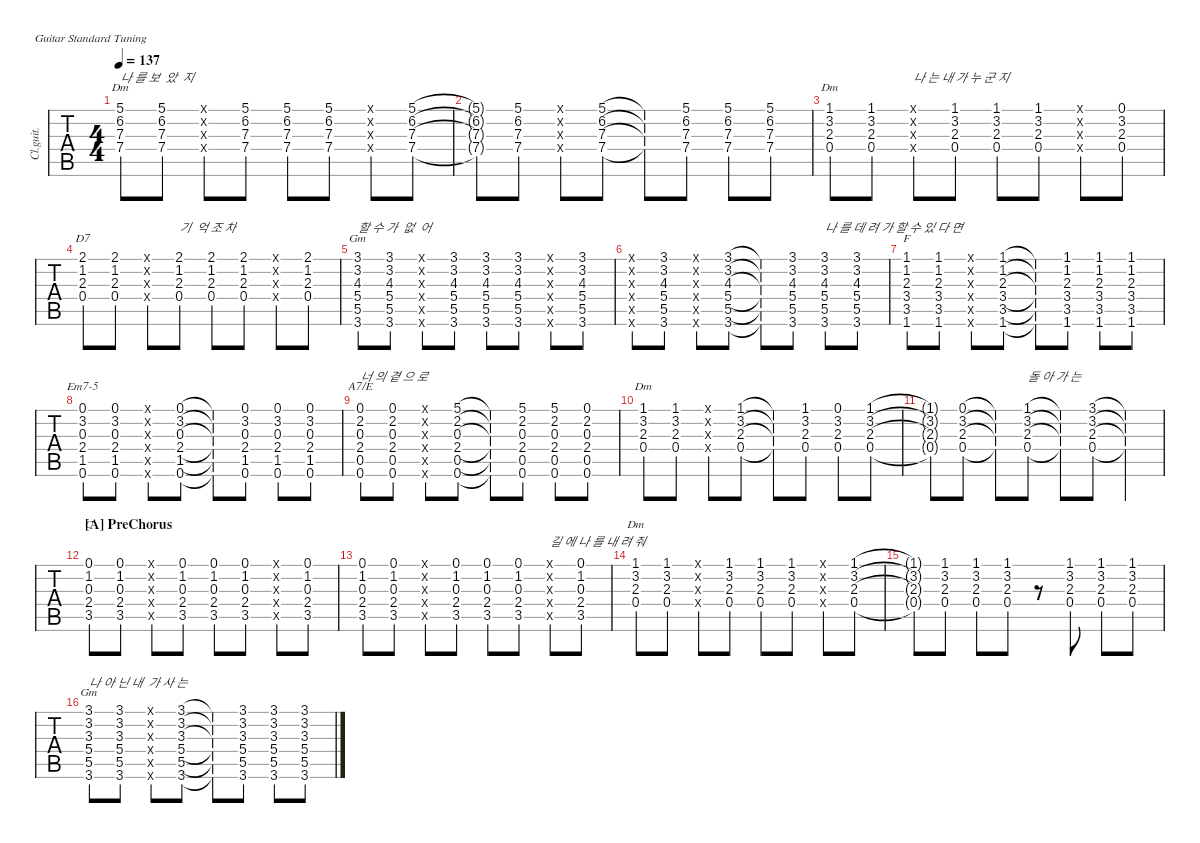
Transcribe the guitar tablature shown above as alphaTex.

\defaultSystemsLayout 4
\hideDynamics
\bracketExtendMode nobrackets
\track ("Guitar2" "Cl.guit.") {defaultSystemsLayout 4 instrument electricguitarclean}
\staff {tabs}
\tuning (E4 B3 G3 D3 A2 E2)
\chord ("Dm" 1 3 2 0 x x) {showdiagram false showfingering false}
\chord ("F" 1 1 2 3 3 1) {showdiagram false showfingering false barre (1 1)}
\chord ("Gm" 3 3 4 5 5 3) {showdiagram false showfingering false barre (3 3)}
\chord ("Dm" 5 6 7 7 x x) {firstfret 5 showdiagram false showfingering false}
\chord ("D7" 2 1 2 0 x x) {showdiagram false showfingering false}
\chord ("Em7-5" 0 3 0 2 1 0) {showdiagram false showfingering false}
\chord ("A7/E" 0 2 0 2 0 0) {showdiagram false showfingering false}
\chord ("C" 0 1 0 2 3 x) {showdiagram false showfingering false}
\chord ("Gm" 3 3 3 5 5 3) {showdiagram false showfingering false barre (3 3 3)}
\ts (4 4)
\tempo 137
\clef g2
\ks f
(7.4{acc forcenatural} 7.3{acc forcenatural} 6.2{acc forcenatural} 5.1{acc forcenatural}).8{ch "Dm" txt "나 를 보  았  지" dy mf} (7.4{acc forcenatural} 7.3{acc forcenatural} 6.2{acc forcenatural} 5.1{acc forcenatural}).8 (0.4{x acc forcenatural} 2.3{x acc forcenatural} 3.2{x acc forcenatural} 1.1{x acc forcenatural}).8 (7.4{acc forcenatural} 7.3{acc forcenatural} 6.2{acc forcenatural} 5.1{acc forcenatural}).8 (7.4{acc forcenatural} 7.3{acc forcenatural} 6.2{acc forcenatural} 5.1{acc forcenatural}).8 (7.4{acc forcenatural} 7.3{acc forcenatural} 6.2{acc forcenatural} 5.1{acc forcenatural}).8 (0.4{x acc forcenatural} 2.3{x acc forcenatural} 3.2{x acc forcenatural} 1.1{x acc forcenatural}).8 (7.4{acc forcenatural} 7.3{acc forcenatural} 6.2{acc forcenatural} 5.1{acc forcenatural}).8 |
(7.4{t acc forcenatural} 7.3{t acc forcenatural} 6.2{t acc forcenatural} 5.1{t acc forcenatural}).8 (7.4{acc forcenatural} 7.3{acc forcenatural} 6.2{acc forcenatural} 5.1{acc forcenatural}).8 (0.4{x acc forcenatural} 2.3{x acc forcenatural} 3.2{x acc forcenatural} 1.1{x acc forcenatural}).8 (7.4{acc forcenatural} 7.3{acc forcenatural} 6.2{acc forcenatural} 5.1{acc forcenatural}).8 (7.4{t acc forcenatural} 7.3{t acc forcenatural} 6.2{t acc forcenatural} 5.1{t acc forcenatural}).8 (7.4{acc forcenatural} 7.3{acc forcenatural} 6.2{acc forcenatural} 5.1{acc forcenatural}).8 (7.4{acc forcenatural} 7.3{acc forcenatural} 6.2{acc forcenatural} 5.1{acc forcenatural}).8 (7.4{acc forcenatural} 7.3{acc forcenatural} 6.2{acc forcenatural} 5.1{acc forcenatural}).8 |
(0.4{acc forcenatural} 2.3{acc forcenatural} 3.2{acc forcenatural} 1.1{acc forcenatural}).8{ch "Dm"} (0.4{acc forcenatural} 2.3{acc forcenatural} 3.2{acc forcenatural} 1.1{acc forcenatural}).8 (0.4{x acc forcenatural} 2.3{x acc forcenatural} 3.2{x acc forcenatural} 1.1{x acc forcenatural}).8{txt "나 는 내 가 누 군 지"} (0.4{acc forcenatural} 2.3{acc forcenatural} 3.2{acc forcenatural} 1.1{acc forcenatural}).8 (0.4{acc forcenatural} 2.3{acc forcenatural} 3.2{acc forcenatural} 1.1{acc forcenatural}).8 (0.4{acc forcenatural} 2.3{acc forcenatural} 3.2{acc forcenatural} 1.1{acc forcenatural}).8 (0.4{x acc forcenatural} 2.3{x acc forcenatural} 3.2{x acc forcenatural} 1.1{x acc forcenatural}).8 (0.4{acc forcenatural} 2.3{acc forcenatural} 3.2{acc forcenatural} 0.1{acc forcenatural}).8 |
(2.3{acc forcenatural} 1.2{acc forcenatural} 2.1{acc b} 0.4{acc forcenatural}).8{ch "D7"} (2.3{acc forcenatural} 1.2{acc forcenatural} 2.1{acc b} 0.4{acc forcenatural}).8 (2.3{x acc forcenatural} 1.2{x acc forcenatural} 2.1{x acc b} 0.4{x acc forcenatural}).8 (2.3{acc forcenatural} 1.2{acc forcenatural} 2.1{acc b} 0.4{acc forcenatural}).8{txt "기  억 조 차"} (2.3{acc forcenatural} 1.2{acc forcenatural} 2.1{acc b} 0.4{acc forcenatural}).8 (2.3{acc forcenatural} 1.2{acc forcenatural} 2.1{acc b} 0.4{acc forcenatural}).8 (2.3{x acc forcenatural} 1.2{x acc forcenatural} 2.1{x acc b} 0.4{x acc forcenatural}).8 (2.3{acc forcenatural} 1.2{acc forcenatural} 2.1{acc b} 0.4{acc forcenatural}).8 |
(5.5{acc forcenatural} 5.4{acc forcenatural} 4.3{acc forcenatural} 3.2{acc forcenatural} 3.1{acc forcenatural} 3.6{acc forcenatural}).8{ch "Gm" txt "할 수 가  없  어"} (5.5{acc forcenatural} 5.4{acc forcenatural} 4.3{acc forcenatural} 3.2{acc forcenatural} 3.1{acc forcenatural} 3.6{acc forcenatural}).8 (5.5{x acc forcenatural} 5.4{x acc forcenatural} 4.3{x acc forcenatural} 3.2{x acc forcenatural} 3.1{x acc forcenatural} 3.6{x acc forcenatural}).8 (5.5{acc forcenatural} 5.4{acc forcenatural} 4.3{acc forcenatural} 3.2{acc forcenatural} 3.1{acc forcenatural} 3.6{acc forcenatural}).8 (5.5{acc forcenatural} 5.4{acc forcenatural} 4.3{acc forcenatural} 3.2{acc forcenatural} 3.1{acc forcenatural} 3.6{acc forcenatural}).8 (5.5{acc forcenatural} 5.4{acc forcenatural} 4.3{acc forcenatural} 3.2{acc forcenatural} 3.1{acc forcenatural} 3.6{acc forcenatural}).8 (5.5{x acc forcenatural} 5.4{x acc forcenatural} 4.3{x acc forcenatural} 3.2{x acc forcenatural} 3.1{x acc forcenatural} 3.6{x acc forcenatural}).8 (5.5{acc forcenatural} 5.4{acc forcenatural} 4.3{acc forcenatural} 3.2{acc forcenatural} 3.1{acc forcenatural} 3.6{acc forcenatural}).8 |
(5.5{x acc forcenatural} 5.4{x acc forcenatural} 4.3{x acc forcenatural} 3.2{x acc forcenatural} 3.1{x acc forcenatural} 3.6{x acc forcenatural}).8 (5.5{acc forcenatural} 5.4{acc forcenatural} 4.3{acc forcenatural} 3.2{acc forcenatural} 3.1{acc forcenatural} 3.6{acc forcenatural}).8 (5.5{x acc forcenatural} 5.4{x acc forcenatural} 4.3{x acc forcenatural} 3.2{x acc forcenatural} 3.1{x acc forcenatural} 3.6{x acc forcenatural}).8 (5.5{acc forcenatural} 5.4{acc forcenatural} 4.3{acc forcenatural} 3.2{acc forcenatural} 3.1{acc forcenatural} 3.6{acc forcenatural}).8 (5.5{t acc forcenatural} 5.4{t acc forcenatural} 4.3{t acc forcenatural} 3.2{t acc forcenatural} 3.1{t acc forcenatural} 3.6{t acc forcenatural}).8 (5.5{acc forcenatural} 5.4{acc forcenatural} 4.3{acc forcenatural} 3.2{acc forcenatural} 3.1{acc forcenatural} 3.6{acc forcenatural}).8 (5.5{acc forcenatural} 5.4{acc forcenatural} 4.3{acc forcenatural} 3.2{acc forcenatural} 3.1{acc forcenatural} 3.6{acc forcenatural}).8{txt "나 를 데 려 가 할 수 있 다 면 "} (5.5{acc forcenatural} 5.4{acc forcenatural} 4.3{acc forcenatural} 3.2{acc forcenatural} 3.1{acc forcenatural} 3.6{acc forcenatural}).8 |
(3.5{acc forcenatural} 3.4{acc forcenatural} 2.3{acc forcenatural} 1.2{acc forcenatural} 1.1{acc forcenatural} 1.6{acc forcenatural}).8{ch "F"} (3.5{acc forcenatural} 3.4{acc forcenatural} 2.3{acc forcenatural} 1.2{acc forcenatural} 1.1{acc forcenatural} 1.6{acc forcenatural}).8 (3.5{x acc forcenatural} 3.4{x acc forcenatural} 2.3{x acc forcenatural} 1.2{x acc forcenatural} 1.1{x acc forcenatural} 1.6{x acc forcenatural}).8 (3.5{acc forcenatural} 3.4{acc forcenatural} 2.3{acc forcenatural} 1.2{acc forcenatural} 1.1{acc forcenatural} 1.6{acc forcenatural}).8 (3.5{t acc forcenatural} 3.4{t acc forcenatural} 2.3{t acc forcenatural} 1.2{t acc forcenatural} 1.1{t acc forcenatural} 1.6{t acc forcenatural}).8 (3.5{acc forcenatural} 3.4{acc forcenatural} 2.3{acc forcenatural} 1.2{acc forcenatural} 1.1{acc forcenatural} 1.6{acc forcenatural}).8 (3.5{acc forcenatural} 3.4{acc forcenatural} 2.3{acc forcenatural} 1.2{acc forcenatural} 1.1{acc forcenatural} 1.6{acc forcenatural}).8 (3.5{acc forcenatural} 3.4{acc forcenatural} 2.3{acc forcenatural} 1.2{acc forcenatural} 1.1{acc forcenatural} 1.6{acc forcenatural}).8 |
(1.5{acc b} 3.2{acc forcenatural} 0.1{acc forcenatural} 2.4{acc forcenatural} 0.3{acc forcenatural} 0.6{acc forcenatural}).8{ch "Em7-5"} (1.5{acc b} 3.2{acc forcenatural} 0.1{acc forcenatural} 2.4{acc forcenatural} 0.3{acc forcenatural} 0.6{acc forcenatural}).8 (1.5{x acc b} 3.2{x acc forcenatural} 0.1{x acc forcenatural} 2.4{x acc forcenatural} 0.3{x acc forcenatural} 0.6{x acc forcenatural}).8 (1.5{acc b} 3.2{acc forcenatural} 0.1{acc forcenatural} 2.4{acc forcenatural} 0.3{acc forcenatural} 0.6{acc forcenatural}).8 (1.5{t acc b} 3.2{t acc forcenatural} 0.1{t acc forcenatural} 2.4{t acc forcenatural} 0.3{t acc forcenatural} 0.6{t acc forcenatural}).8 (1.5{acc b} 3.2{acc forcenatural} 0.1{acc forcenatural} 2.4{acc forcenatural} 0.3{acc forcenatural} 0.6{acc forcenatural}).8 (1.5{acc b} 3.2{acc forcenatural} 0.1{acc forcenatural} 2.4{acc forcenatural} 0.3{acc forcenatural} 0.6{acc forcenatural}).8 (1.5{acc b} 3.2{acc forcenatural} 0.1{acc forcenatural} 2.4{acc forcenatural} 0.3{acc forcenatural} 0.6{acc forcenatural}).8 |
(0.5{acc forcenatural} 2.2{acc b} 2.4{acc forcenatural} 0.3{acc forcenatural} 0.6{acc forcenatural} 0.1{acc forcenatural}).8{ch "A7/E" txt "너 의 곁 으 로"} (0.5{acc forcenatural} 2.2{acc b} 2.4{acc forcenatural} 0.3{acc forcenatural} 0.6{acc forcenatural} 0.1{acc forcenatural}).8 (0.5{x acc forcenatural} 2.2{x acc b} 2.4{x acc forcenatural} 0.3{x acc forcenatural} 0.6{x acc forcenatural} 0.1{x acc forcenatural}).8 (0.5{acc forcenatural} 2.2{acc b} 2.4{acc forcenatural} 0.3{acc forcenatural} 0.6{acc forcenatural} 5.1{acc forcenatural}).8 (0.5{t acc forcenatural} 2.2{t acc b} 2.4{t acc forcenatural} 0.3{t acc forcenatural} 0.6{t acc forcenatural} 5.1{t acc forcenatural}).8 (0.5{acc forcenatural} 2.2{acc b} 2.4{acc forcenatural} 0.3{acc forcenatural} 0.6{acc forcenatural} 5.1{acc forcenatural}).8 (0.5{acc forcenatural} 2.2{acc b} 2.4{acc forcenatural} 0.3{acc forcenatural} 0.6{acc forcenatural} 5.1{acc forcenatural}).8 (0.5{acc forcenatural} 2.2{acc b} 2.4{acc forcenatural} 0.3{acc forcenatural} 0.6{acc forcenatural} 0.1{acc forcenatural}).8 |
(0.4{acc forcenatural} 2.3{acc forcenatural} 3.2{acc forcenatural} 1.1{acc forcenatural}).8{ch "Dm"} (0.4{acc forcenatural} 2.3{acc forcenatural} 3.2{acc forcenatural} 1.1{acc forcenatural}).8 (0.4{x acc forcenatural} 2.3{x acc forcenatural} 3.2{x acc forcenatural} 1.1{x acc forcenatural}).8 (0.4{acc forcenatural} 2.3{acc forcenatural} 3.2{acc forcenatural} 1.1{acc forcenatural}).8 (0.4{t acc forcenatural} 2.3{t acc forcenatural} 3.2{t acc forcenatural} 1.1{t acc forcenatural}).8 (0.4{acc forcenatural} 2.3{acc forcenatural} 3.2{acc forcenatural} 1.1{acc forcenatural}).8 (0.4{acc forcenatural} 2.3{acc forcenatural} 3.2{acc forcenatural} 0.1{acc forcenatural}).8 (0.4{acc forcenatural} 2.3{acc forcenatural} 3.2{acc forcenatural} 1.1{acc forcenatural}).8 |
(0.4{t acc forcenatural} 2.3{t acc forcenatural} 3.2{t acc forcenatural} 1.1{t acc forcenatural}).8 (0.4{acc forcenatural} 2.3{acc forcenatural} 3.2{acc forcenatural} 0.1{acc forcenatural}).8 (0.4{t acc forcenatural} 2.3{t acc forcenatural} 3.2{t acc forcenatural} 0.1{t acc forcenatural}).8 (0.4{acc forcenatural} 2.3{acc forcenatural} 3.2{acc forcenatural} 1.1{acc forcenatural}).8{txt "돌 아 가 는"} (0.4{t acc forcenatural} 2.3{t acc forcenatural} 3.2{t acc forcenatural} 1.1{t acc forcenatural}).8 (0.4{acc forcenatural} 2.3{acc forcenatural} 3.2{acc forcenatural} 3.1{acc forcenatural}).8 (0.4{t acc forcenatural} 2.3{t acc forcenatural} 3.2{t acc forcenatural} 3.1{t acc forcenatural}).4 |
\section ("A" "PreChorus")
(2.4{acc forcenatural} 0.3{acc forcenatural} 1.2{acc forcenatural} 0.1{acc forcenatural} 3.5{acc forcenatural}).8{ch "C"} (2.4{acc forcenatural} 0.3{acc forcenatural} 1.2{acc forcenatural} 0.1{acc forcenatural} 3.5{acc forcenatural}).8 (2.4{x acc forcenatural} 0.3{x acc forcenatural} 1.2{x acc forcenatural} 0.1{x acc forcenatural} 3.5{x acc forcenatural}).8 (2.4{acc forcenatural} 0.3{acc forcenatural} 1.2{acc forcenatural} 0.1{acc forcenatural} 3.5{acc forcenatural}).8 (2.4{acc forcenatural} 0.3{acc forcenatural} 1.2{acc forcenatural} 0.1{acc forcenatural} 3.5{acc forcenatural}).8 (2.4{acc forcenatural} 0.3{acc forcenatural} 1.2{acc forcenatural} 0.1{acc forcenatural} 3.5{acc forcenatural}).8 (2.4{x acc forcenatural} 0.3{x acc forcenatural} 1.2{x acc forcenatural} 0.1{x acc forcenatural} 3.5{x acc forcenatural}).8 (2.4{acc forcenatural} 0.3{acc forcenatural} 1.2{acc forcenatural} 0.1{acc forcenatural} 3.5{acc forcenatural}).8 |
(2.4{acc forcenatural} 0.3{acc forcenatural} 1.2{acc forcenatural} 0.1{acc forcenatural} 3.5{acc forcenatural}).8 (2.4{acc forcenatural} 0.3{acc forcenatural} 1.2{acc forcenatural} 0.1{acc forcenatural} 3.5{acc forcenatural}).8 (2.4{x acc forcenatural} 0.3{x acc forcenatural} 1.2{x acc forcenatural} 0.1{x acc forcenatural} 3.5{x acc forcenatural}).8 (2.4{acc forcenatural} 0.3{acc forcenatural} 1.2{acc forcenatural} 0.1{acc forcenatural} 3.5{acc forcenatural}).8 (2.4{acc forcenatural} 0.3{acc forcenatural} 1.2{acc forcenatural} 0.1{acc forcenatural} 3.5{acc forcenatural}).8 (2.4{acc forcenatural} 0.3{acc forcenatural} 1.2{acc forcenatural} 0.1{acc forcenatural} 3.5{acc forcenatural}).8 (2.4{x acc forcenatural} 0.3{x acc forcenatural} 1.2{x acc forcenatural} 0.1{x acc forcenatural} 3.5{x acc forcenatural}).8{txt "길 에 나 를 내 려 줘"} (2.4{acc forcenatural} 0.3{acc forcenatural} 1.2{acc forcenatural} 0.1{acc forcenatural} 3.5{acc forcenatural}).8 |
(0.4{acc forcenatural} 2.3{acc forcenatural} 3.2{acc forcenatural} 1.1{acc forcenatural}).8{ch "Dm"} (0.4{acc forcenatural} 2.3{acc forcenatural} 3.2{acc forcenatural} 1.1{acc forcenatural}).8 (0.4{x acc forcenatural} 2.3{x acc forcenatural} 3.2{x acc forcenatural} 1.1{x acc forcenatural}).8 (0.4{acc forcenatural} 2.3{acc forcenatural} 3.2{acc forcenatural} 1.1{acc forcenatural}).8 (0.4{acc forcenatural} 2.3{acc forcenatural} 3.2{acc forcenatural} 1.1{acc forcenatural}).8 (0.4{acc forcenatural} 2.3{acc forcenatural} 3.2{acc forcenatural} 1.1{acc forcenatural}).8 (0.4{x acc forcenatural} 2.3{x acc forcenatural} 3.2{x acc forcenatural} 1.1{x acc forcenatural}).8 (0.4{acc forcenatural} 2.3{acc forcenatural} 3.2{acc forcenatural} 1.1{acc forcenatural}).8 |
(0.4{t acc forcenatural} 2.3{t acc forcenatural} 3.2{t acc forcenatural} 1.1{t acc forcenatural}).8 (0.4{acc forcenatural} 2.3{acc forcenatural} 3.2{acc forcenatural} 1.1{acc forcenatural}).8 (0.4{acc forcenatural} 2.3{acc forcenatural} 3.2{acc forcenatural} 1.1{acc forcenatural}).8 (0.4{acc forcenatural} 2.3{acc forcenatural} 3.2{acc forcenatural} 1.1{acc forcenatural}).8 r.8 (0.4{acc forcenatural} 2.3{acc forcenatural} 3.2{acc forcenatural} 1.1{acc forcenatural}).8 (0.4{acc forcenatural} 2.3{acc forcenatural} 3.2{acc forcenatural} 1.1{acc forcenatural}).8 (0.4{acc forcenatural} 2.3{acc forcenatural} 3.2{acc forcenatural} 1.1{acc forcenatural}).8 |
(5.4{acc forcenatural} 3.3{acc b} 3.2{acc forcenatural} 3.1{acc forcenatural} 5.5{acc forcenatural} 3.6{acc forcenatural}).8{ch "Gm" txt "나 아 닌 내  가 사 는"} (5.4{acc forcenatural} 3.3{acc b} 3.2{acc forcenatural} 3.1{acc forcenatural} 5.5{acc forcenatural} 3.6{acc forcenatural}).8 (5.4{x acc forcenatural} 3.3{x acc b} 3.2{x acc forcenatural} 3.1{x acc forcenatural} 5.5{x acc forcenatural} 3.6{x acc forcenatural}).8 (5.4{acc forcenatural} 3.3{acc b} 3.2{acc forcenatural} 3.1{acc forcenatural} 5.5{acc forcenatural} 3.6{acc forcenatural}).8 (5.4{t acc forcenatural} 3.3{t acc b} 3.2{t acc forcenatural} 3.1{t acc forcenatural} 5.5{t acc forcenatural} 3.6{t acc forcenatural}).8 (5.4{acc forcenatural} 3.3{acc b} 3.2{acc forcenatural} 3.1{acc forcenatural} 5.5{acc forcenatural} 3.6{acc forcenatural}).8 (5.4{acc forcenatural} 3.3{acc b} 3.2{acc forcenatural} 3.1{acc forcenatural} 5.5{acc forcenatural} 3.6{acc forcenatural}).8 (5.4{acc forcenatural} 3.3{acc b} 3.2{acc forcenatural} 3.1{acc forcenatural} 5.5{acc forcenatural} 3.6{acc forcenatural}).8
